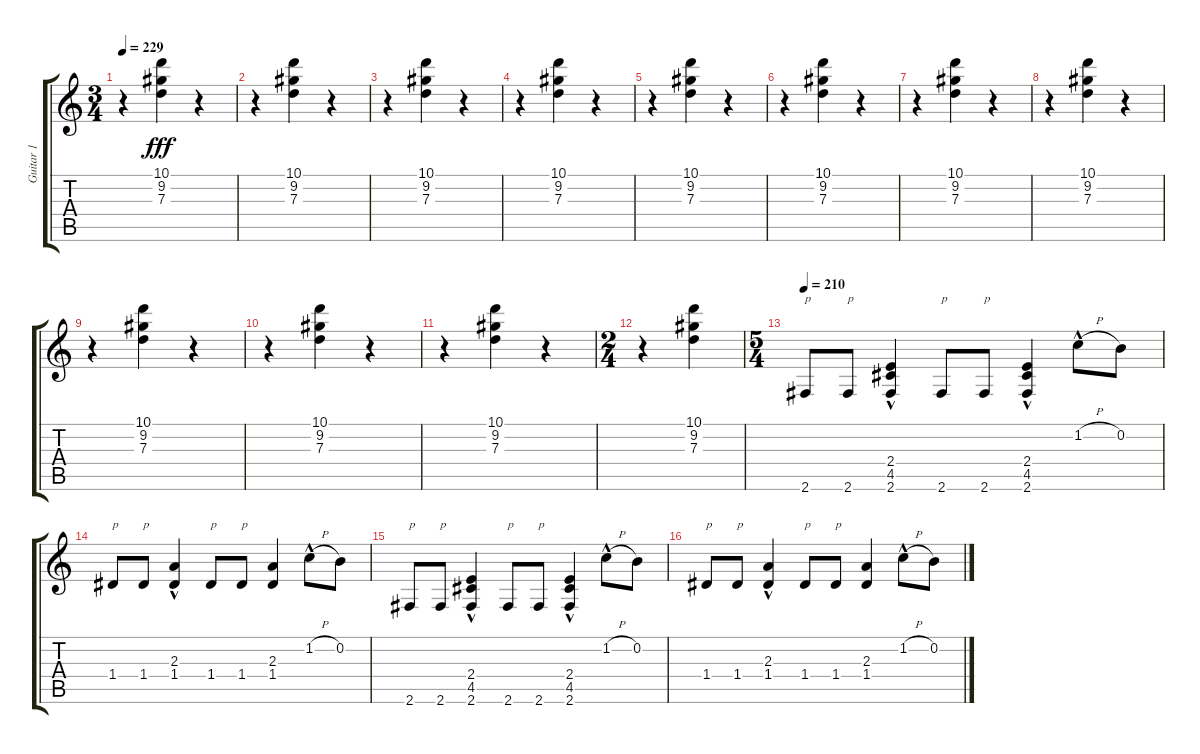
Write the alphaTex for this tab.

\track ("Guitar 1" "Guitar 1") {instrument distortionguitar}
\staff {score tabs}
\tuning (E4 B3 G3 D3 A2 E2) {hide}
\ts (3 4)
\tempo 229
\clef g2
\ks c
r.4{dy fff} (10.1 9.2 7.3).4 r.4 |
r.4 (10.1 9.2 7.3).4 r.4 |
r.4 (10.1 9.2 7.3).4 r.4 |
r.4 (10.1 9.2 7.3).4 r.4 |
r.4 (10.1 9.2 7.3).4 r.4 |
r.4 (10.1 9.2 7.3).4 r.4 |
r.4 (10.1 9.2 7.3).4 r.4 |
r.4 (10.1 9.2 7.3).4 r.4 |
r.4 (10.1 9.2 7.3).4 r.4 |
r.4 (10.1 9.2 7.3).4 r.4 |
r.4 (10.1 9.2 7.3).4 r.4 |
\ts (2 4)
r.4 (10.1 9.2 7.3).4 |
\ts (5 4)
\tempo 210
2.6.8{txt "p"} 2.6.8{txt "p"} (2.4 4.5 2.6{hac}).4 2.6.8{txt "p"} 2.6.8{txt "p"} (2.4 4.5 2.6{hac}).4 1.2{h hac}.8 0.2.8 |
1.4.8{txt "p"} 1.4.8{txt "p"} (2.3 1.4{hac}).4 1.4.8{txt "p"} 1.4.8{txt "p"} (2.3 1.4).4 1.2{h hac}.8 0.2.8 |
2.6.8{txt "p"} 2.6.8{txt "p"} (2.4 4.5 2.6{hac}).4 2.6.8{txt "p"} 2.6.8{txt "p"} (2.4 4.5 2.6{hac}).4 1.2{h hac}.8 0.2.8 |
1.4.8{txt "p"} 1.4.8{txt "p"} (2.3 1.4{hac}).4 1.4.8{txt "p"} 1.4.8{txt "p"} (2.3 1.4).4 1.2{h hac}.8 0.2.8
